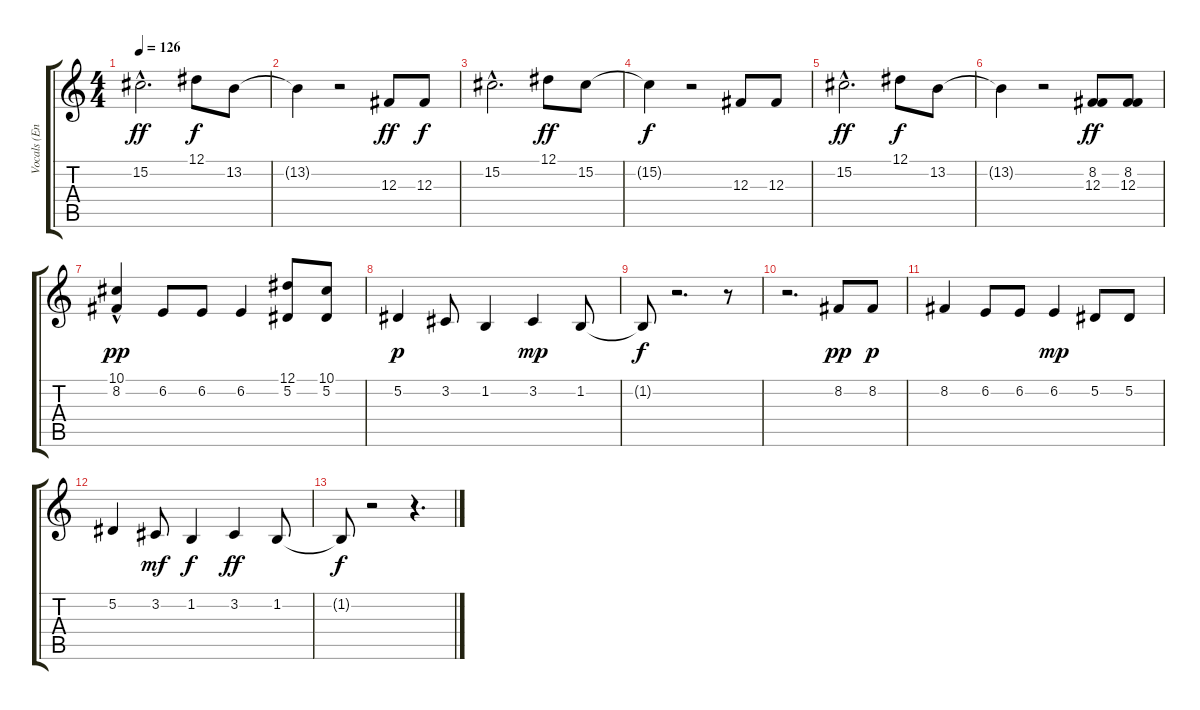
\track ("Vocals (English)" "Vocals (En") {instrument pad1newage}
\staff {score tabs}
\tuning (Eb4 Bb3 Gb3 Db3 Ab2 Eb2) {hide}
\ts (4 4)
\tempo 126
\clef g2
\ks c
15.2{hac}.2{d dy ff} 12.1.8{dy f} 13.2.8 |
13.2{t}.4 r.2 12.3.8{dy ff} 12.3.8{dy f} |
15.2{hac}.2{d} 12.1.8{dy ff} 15.2.8 |
15.2{t}.4{dy f} r.2 12.3.8 12.3.8 |
15.2{hac}.2{d dy ff} 12.1.8{dy f} 13.2.8 |
13.2{t}.4 r.2 (8.2 12.3).8{dy ff} (8.2 12.3).8 |
(10.1{hac} 8.2{hac}).4{dy pp} 6.2.8 6.2.8 6.2.4 (12.1 5.2).8 (10.1 5.2).8 |
5.2.4{dy p} 3.2.8 1.2.4 3.2.4{dy mp} 1.2.8 |
1.2{t}.8{dy f} r.2{d} r.8 |
r.2{d} 8.2.8{dy pp} 8.2.8{dy p} |
8.2.4 6.2.8 6.2.8 6.2.4{dy mp} 5.2.8 5.2.8 |
5.2.4 3.2.8{dy mf} 1.2.4{dy f} 3.2.4{dy ff} 1.2.8 |
1.2{t}.8{dy f} r.2 r.4{d}
